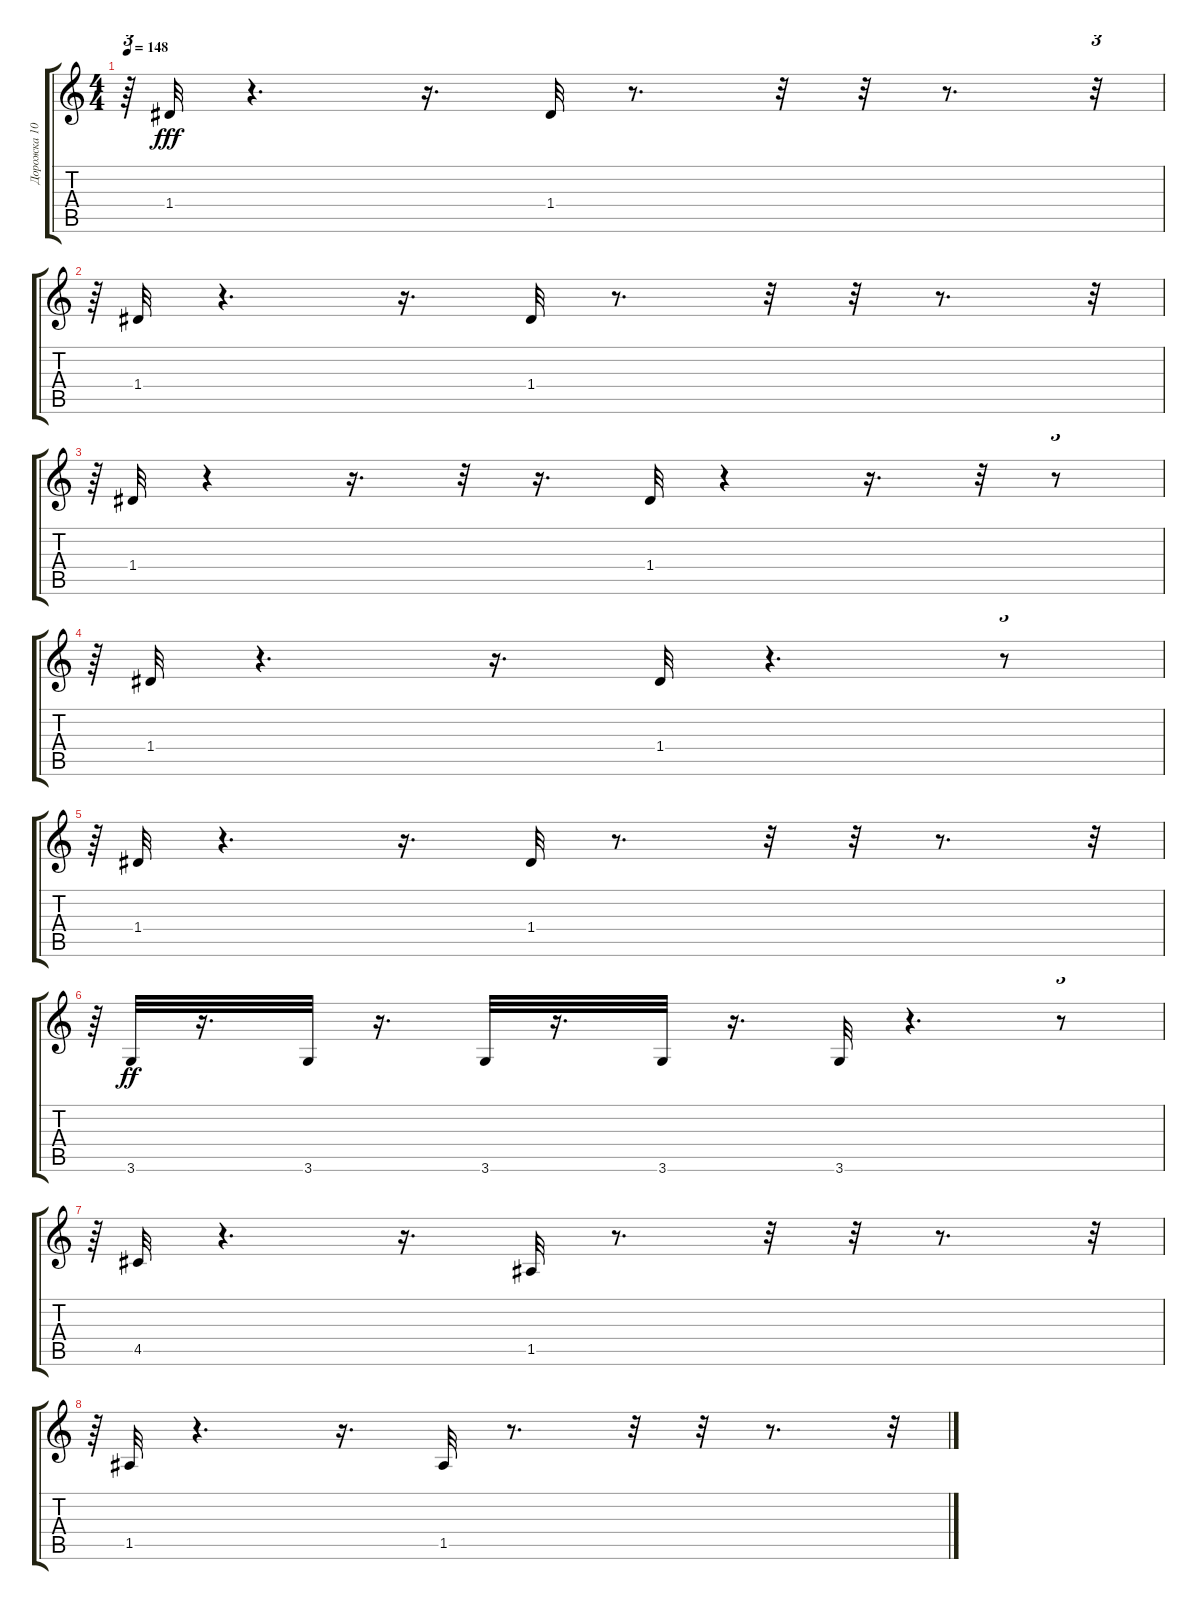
\track ("Дорожка 10" "Дорожка 10") {instrument acousticguitarnylon}
\staff {score tabs}
\tuning (E4 B3 G3 D3 A2 E2) {hide}
\ts (4 4)
\tempo 148
\clef g2
\ks c
r.64{tu (3 2) dy fff} 1.4.32 r.4{d} r.16{d} 1.4.32 r.8{d} r.32 r.32 r.8{d} r.32{tu (3 2)} |
r.64{tu (3 2)} 1.4.32 r.4{d} r.16{d} 1.4.32 r.8{d} r.32 r.32 r.8{d} r.32{tu (3 2)} |
r.64{tu (3 2)} 1.4.32 r.4 r.16{d} r.32 r.16{d} 1.4.32 r.4 r.16{d} r.32 r.8{tu (3 2)} |
r.64{tu (3 2)} 1.4.32 r.4{d} r.16{d} 1.4.32 r.4{d} r.8{tu (3 2)} |
r.64{tu (3 2)} 1.4.32 r.4{d} r.16{d} 1.4.32 r.8{d} r.32 r.32 r.8{d} r.32{tu (3 2)} |
r.64{tu (3 2)} 3.6.32{dy ff} r.16{d} 3.6.32 r.16{d} 3.6.32 r.16{d} 3.6.32 r.16{d} 3.6.32 r.4{d} r.8{tu (3 2)} |
r.64{tu (3 2)} 4.5.32 r.4{d} r.16{d} 1.5.32 r.8{d} r.32 r.32 r.8{d} r.32{tu (3 2)} |
r.64{tu (3 2)} 1.5.32 r.4{d} r.16{d} 1.5.32 r.8{d} r.32 r.32 r.8{d} r.32{tu (3 2)}
